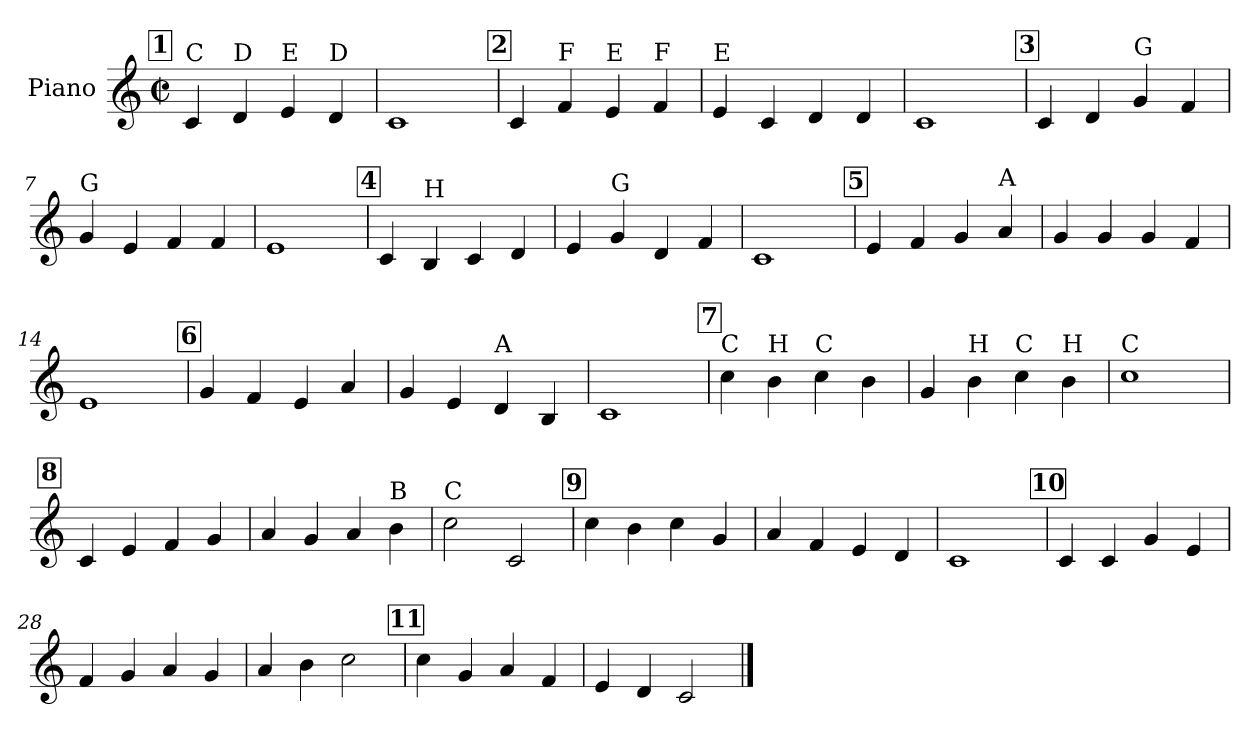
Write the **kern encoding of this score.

**kern
*part1
*staff1
*I"Piano
*I'Pno.
*clefG2
*k[]
*M2/2
*met(c|)
!!LO:REH:place=s1:a:B:fs=14:t=1
=1
!LO:TX:a:t=C
4c/
!LO:TX:a:t=D
4d/
!LO:TX:a:t=E
4e/
!LO:TX:a:t=D
4d/
=2
1c
!!LO:LB:g=z
!!LO:REH:place=s1:a:B:fs=14:t=2
=3
4c/
!LO:TX:a:t=F
4f/
!LO:TX:a:t=E
4e/
!LO:TX:a:t=F
4f/
=4
!LO:TX:a:t=E
4e/
4c/
4d/
4d/
=5
1c
!!LO:LB:g=z
!!LO:REH:place=s1:a:B:fs=14:t=3
=6
4c/
4d/
!LO:TX:a:t=G
4g/
4f/
=7
!LO:TX:a:t=G
4g/
4e/
4f/
4f/
=8
1e
!!LO:LB:g=z
!!LO:REH:place=s1:a:B:fs=14:t=4
=9
4c/
!LO:TX:a:t=H
4B/
4c/
4d/
=10
4e/
!LO:TX:a:t=G
4g/
4d/
4f/
=11
1c
!!LO:LB:g=z
!!LO:REH:place=s1:a:B:fs=14:t=5
=12
4e/
4f/
4g/
!LO:TX:a:t=A
4a/
=13
4g/
4g/
4g/
4f/
=14
1e
!!LO:LB:g=z
!!LO:REH:place=s1:a:B:fs=14:t=6
=15
4g/
4f/
4e/
4a/
=16
4g/
4e/
!LO:TX:a:t=A
4d/
4B/
=17
1c
!!LO:LB:g=z
!!LO:REH:place=s1:a:B:fs=14:t=7
=18
!LO:TX:a:t=C
4cc\
!LO:TX:a:t=H
4b\
!LO:TX:a:t=C
4cc\
4b\
=19
4g/
!LO:TX:a:t=H
4b\
!LO:TX:a:t=C
4cc\
!LO:TX:a:t=H
4b\
=20
!LO:TX:a:t=C
1cc
!!LO:LB:g=z
!!LO:REH:place=s1:a:B:fs=14:t=8
=21
4c/
4e/
4f/
4g/
=22
4a/
4g/
4a/
!LO:TX:a:t=B
4b\
=23
!LO:TX:a:t=C
2cc\
2c/
!!LO:PB:g=z
!!LO:REH:place=s1:a:B:fs=14:t=9
=24
4cc\
4b\
4cc\
4g/
=25
4a/
4f/
4e/
4d/
=26
1c
!!LO:LB:g=z
!!LO:REH:place=s1:a:B:fs=14:t=10
=27
4c/
4c/
4g/
4e/
=28
4f/
4g/
4a/
4g/
=29
4a/
4b\
2cc\
!!LO:LB:g=z
!!LO:REH:place=s1:a:B:fs=14:t=11
=30
4cc\
4g/
4a/
4f/
=31
4e/
4d/
2c/
==
*-
